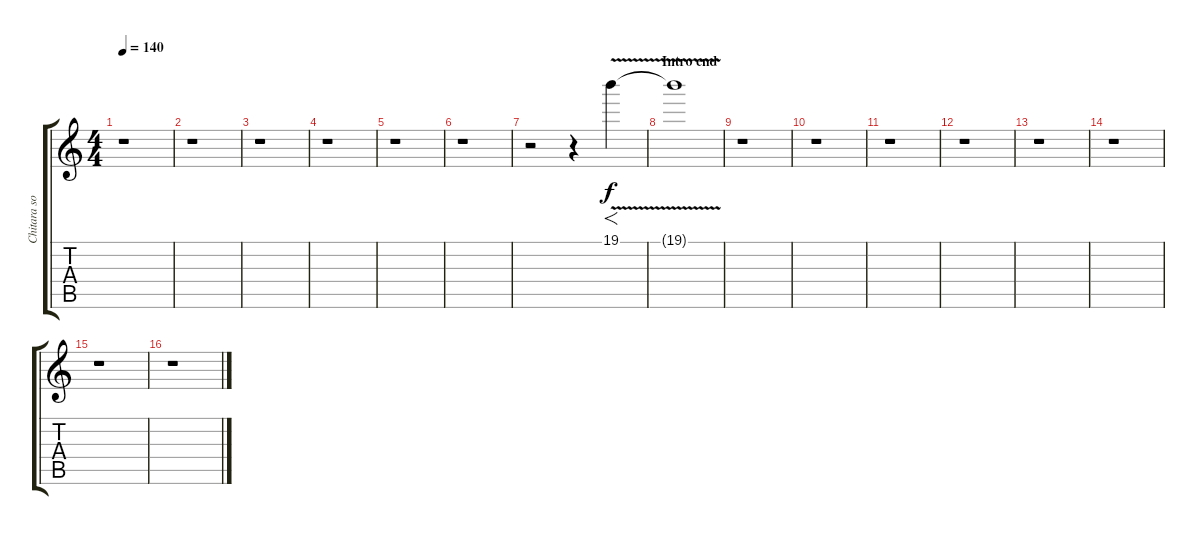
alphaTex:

\track ("Chitara solo" "Chitara so") {instrument overdrivenguitar}
\staff {score tabs}
\tuning (E4 B3 G3 D3 A2 E2) {hide}
\ts (4 4)
\tempo 140
\clef g2
\ks c
r.1{dy f instrument overdrivenguitar} |
r.1 |
r.1 |
r.1 |
r.1 |
r.1 |
r.2 r.4 19.1{v}.4{f} |
\section ("" "Intro end")
19.1{t}.1 |
r.1 |
r.1 |
r.1 |
r.1 |
r.1 |
r.1 |
r.1 |
r.1
